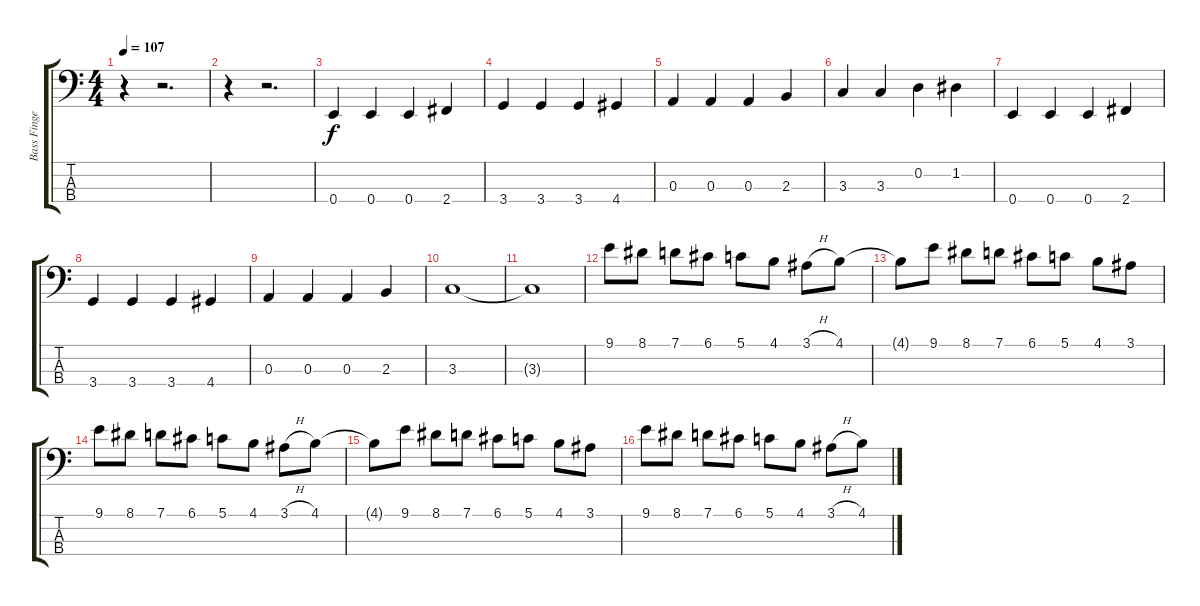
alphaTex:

\track ("Bass Finger" "Bass Finge") {instrument electricbassfinger}
\staff {score tabs}
\tuning (G2 D2 A1 E1) {hide}
\ts (4 4)
\tempo 107
\clef f4
\ks c
r.4{dy f} r.2{d} |
r.4 r.2{d} |
0.4.4 0.4.4 0.4.4 2.4.4 |
3.4.4 3.4.4 3.4.4 4.4.4 |
0.3.4 0.3.4 0.3.4 2.3.4 |
3.3.4 3.3.4 0.2.4 1.2.4 |
0.4.4 0.4.4 0.4.4 2.4.4 |
3.4.4 3.4.4 3.4.4 4.4.4 |
0.3.4 0.3.4 0.3.4 2.3.4 |
3.3.1 |
3.3{t}.1 |
9.1.8 8.1.8 7.1.8 6.1.8 5.1.8 4.1.8 3.1{h}.8 4.1.8 |
4.1{t}.8 9.1.8 8.1.8 7.1.8 6.1.8 5.1.8 4.1.8 3.1.8 |
9.1.8 8.1.8 7.1.8 6.1.8 5.1.8 4.1.8 3.1{h}.8 4.1.8 |
4.1{t}.8 9.1.8 8.1.8 7.1.8 6.1.8 5.1.8 4.1.8 3.1.8 |
9.1.8 8.1.8 7.1.8 6.1.8 5.1.8 4.1.8 3.1{h}.8 4.1.8
